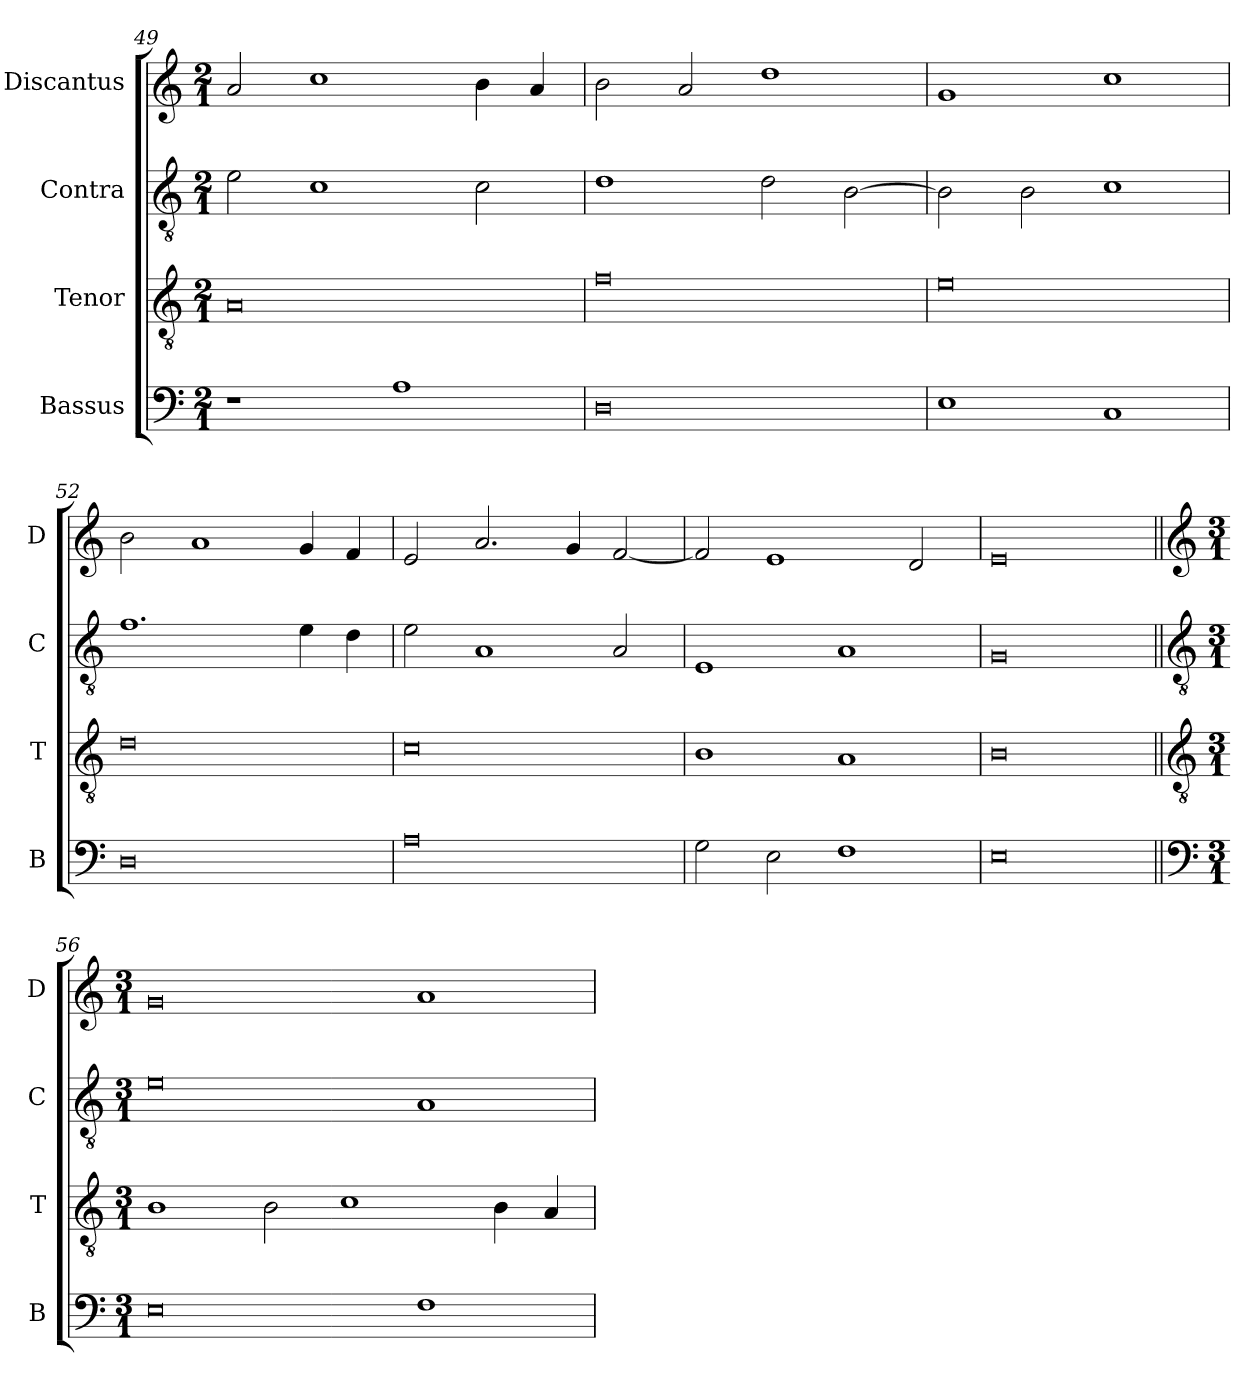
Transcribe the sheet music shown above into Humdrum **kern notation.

**kern	**kern	**kern	**kern
*part4	*part3	*part2	*part1
*staff4	*staff3	*staff2	*staff1
*I"Bassus	*I"Tenor	*I"Contra	*I"Discantus
*I'B	*I'T	*I'C	*I'D
*clefF4	*clefGv2	*clefGv2	*clefG2
*k[]	*k[]	*k[]	*k[]
*M2/1	*M2/1	*M2/1	*M2/1
=49	=49	=49	=49
1r	0A	2e\	2a/
.	.	1c	1cc
1A	.	.	.
.	.	2c\	4b\
.	.	.	4a/
=50	=50	=50	=50
0D	0f	1d	2b\
.	.	.	2a/
.	.	2d\	1dd
.	.	[2B\	.
=51	=51	=51	=51
1E	0e	2B\]	1g
.	.	2B\	.
1C	.	1c	1cc
=52	=52	=52	=52
0D	0d	1.f	2b\
.	.	.	1a
.	.	4e\	4g/
.	.	4d\	4f/
=53	=53	=53	=53
0A	0c	2e\	2e/
.	.	1A	2.a/
.	.	.	4g/
.	.	2A/	[2f/
=54	=54	=54	=54
2G\	1B	1E	2f/]
2E\	.	.	1e
1F	1A	1A	.
.	.	.	2d/
=55	=55	=55	=55
0E	0B	0G	0e
!!LO:LB:g=z
=56||	=56||	=56||	=56||
*clefF4	*clefGv2	*clefGv2	*clefG2
*k[]	*k[]	*k[]	*k[]
*M3/1	*M3/1	*M3/1	*M3/1
0E	1B	0e	0g
.	2B\	.	.
.	1c	.	.
1F	.	1A	1a
.	4B\	.	.
.	4A/	.	.
=	=	=	=
*-	*-	*-	*-
